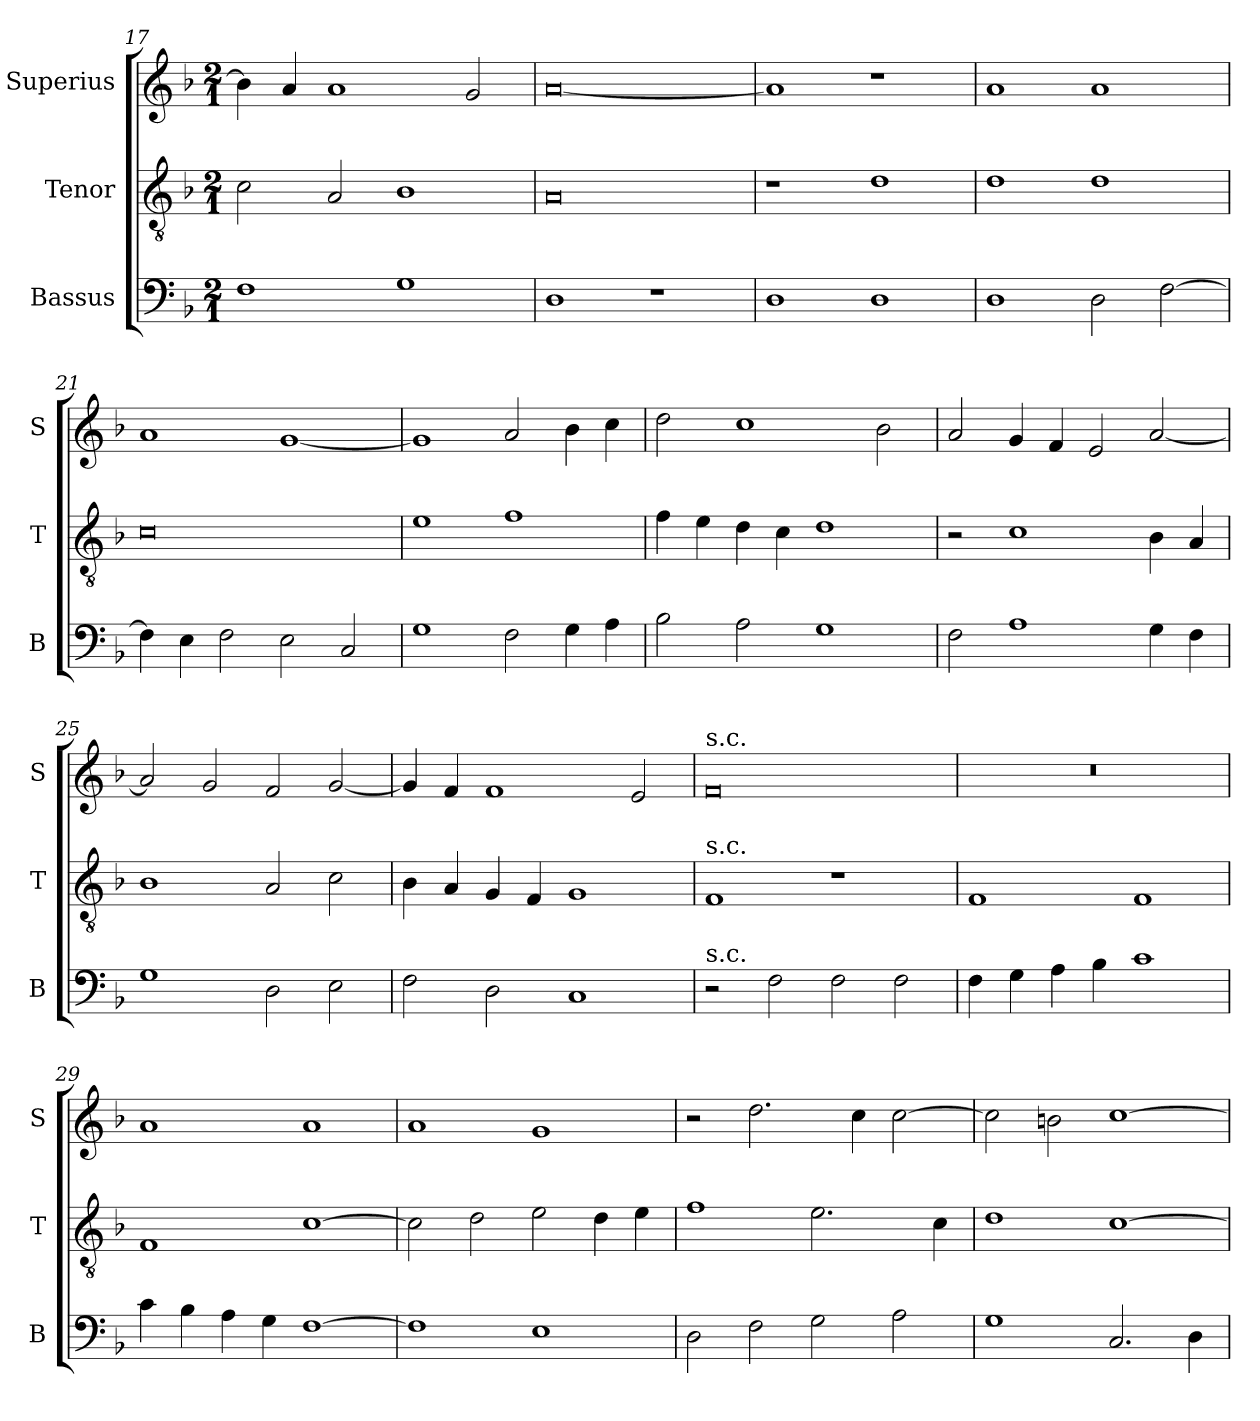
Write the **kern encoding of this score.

**kern	**kern	**kern
*part3	*part2	*part1
*staff3	*staff2	*staff1
*I"Bassus	*I"Tenor	*I"Superius
*I'B	*I'T	*I'S
*clefF4	*clefGv2	*clefG2
*k[b-]	*k[b-]	*k[b-]
*M2/1	*M2/1	*M2/1
=17	=17	=17
1F	2c\	4b-\]
.	.	4a/
.	2A/	1a
1G	1B-	.
.	.	2g/
=18	=18	=18
1D	0A	[0a
1r	.	.
=19	=19	=19
1D	1r	1a]
1D	1d	1r
=20	=20	=20
1D	1d	1a
2D\	1d	1a
[2F\	.	.
=21	=21	=21
4F\]	0c	1a
4E\	.	.
2F\	.	.
2E\	.	[1g
2C/	.	.
=22	=22	=22
1G	1e	1g]
2F\	1f	2a/
4G\	.	4b-\
4A\	.	4cc\
=23	=23	=23
2B-\	4f\	2dd\
.	4e\	.
2A\	4d\	1cc
.	4c\	.
1G	1d	.
.	.	2b-\
=24	=24	=24
2F\	2r	2a/
1A	1c	4g/
.	.	4f/
.	.	2e/
4G\	4B-\	[2a/
4F\	4A/	.
=25	=25	=25
1G	1B-	2a/]
.	.	2g/
2D\	2A/	2f/
2E\	2c\	[2g/
=26	=26	=26
2F\	4B-\	4g/]
.	4A/	4f/
2D\	4G/	1f
.	4F/	.
1C	1G	.
.	.	2e/
=27	=27	=27
!	!	!LO:TX:a:t=s.c.
!	!LO:TX:a:t=s.c.	!
!LO:TX:a:t=s.c.	!	!
2r	1F	0f
2F\	.	.
2F\	1r	.
2F\	.	.
=28	=28	=28
4F\	1F	0r
4G\	.	.
4A\	.	.
4B-\	.	.
1c	1F	.
=29	=29	=29
4c\	1F	1a
4B-\	.	.
4A\	.	.
4G\	.	.
[1F	[1c	1a
=30	=30	=30
1F]	2c\]	1a
.	2d\	.
1E	2e\	1g
.	4d\	.
.	4e\	.
=31	=31	=31
2D\	1f	2r
2F\	.	2.dd\
2G\	2.e\	.
.	.	4cc\
2A\	.	[2cc\
.	4c\	.
=32	=32	=32
1G	1d	2cc\]
.	.	2bn\
2.C/	[1c	[1cc
4D\	.	.
=	=	=
*-	*-	*-
